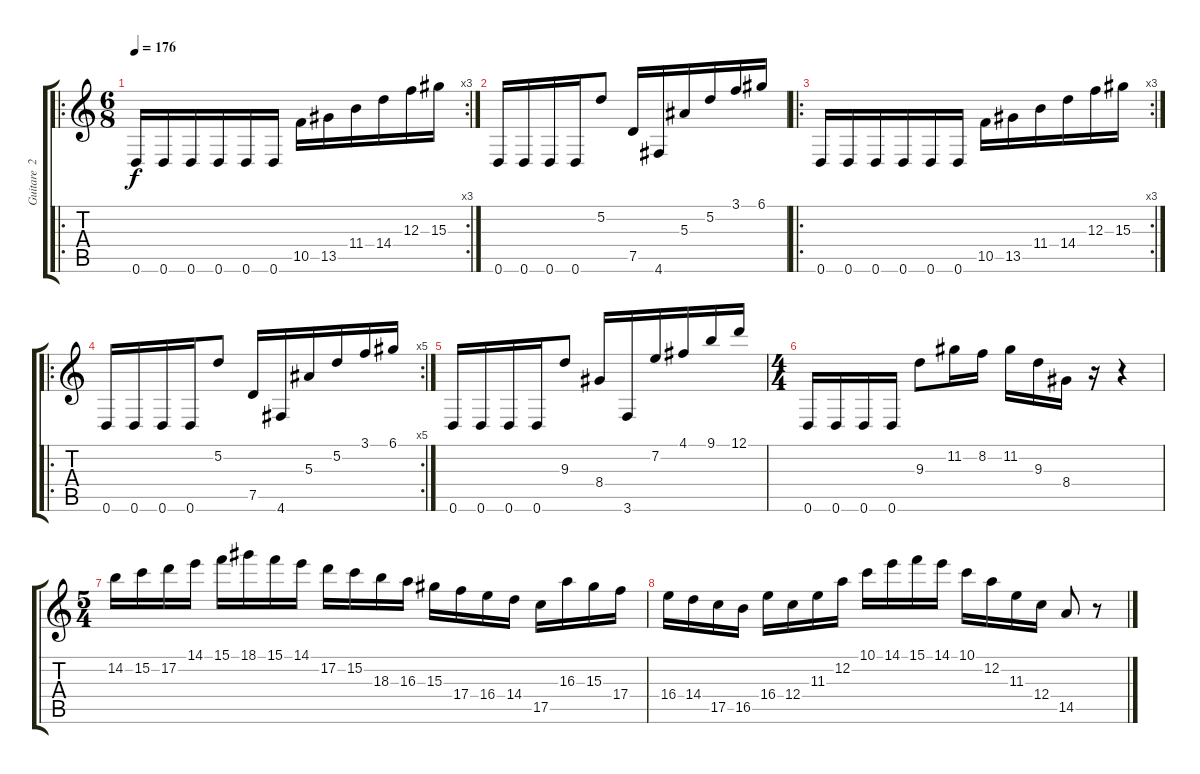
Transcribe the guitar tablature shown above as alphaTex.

\track ("Guitare  2" "Guitare  2") {instrument distortionguitar}
\staff {score tabs}
\tuning (D4 A3 F3 C3 G2 D2) {hide}
\ro
\rc 3
\ts (6 8)
\tempo 176
\clef g2
\ks c
0.6.16{dy f} 0.6.16 0.6.16 0.6.16 0.6.16 0.6.16 10.5.16 13.5.16 11.4.16 14.4.16 12.3.16 15.3.16 |
0.6.16 0.6.16 0.6.16 0.6.16 5.2.8 7.5.16 4.6.16 5.3.16 5.2.16 3.1.16 6.1.16 |
\ro
\rc 3
0.6.16 0.6.16 0.6.16 0.6.16 0.6.16 0.6.16 10.5.16 13.5.16 11.4.16 14.4.16 12.3.16 15.3.16 |
\ro
\rc 5
0.6.16 0.6.16 0.6.16 0.6.16 5.2.8 7.5.16 4.6.16 5.3.16 5.2.16 3.1.16 6.1.16 |
0.6.16 0.6.16 0.6.16 0.6.16 9.3.8 8.4.16 3.6.16 7.2.16 4.1.16 9.1.16 12.1.16 |
\ts (4 4)
0.6.16 0.6.16 0.6.16 0.6.16 9.3.8 11.2.16 8.2.16 11.2.16 9.3.16 8.4.16 r.16 r.4 |
\ts (5 4)
14.2.16 15.2.16 17.2.16 14.1.16 15.1.16 18.1.16 15.1.16 14.1.16 17.2.16 15.2.16 18.3.16 16.3.16 15.3.16 17.4.16 16.4.16 14.4.16 17.5.16 16.3.16 15.3.16 17.4.16 |
16.4.16 14.4.16 17.5.16 16.5.16 16.4.16 12.4.16 11.3.16 12.2.16 10.1.16 14.1.16 15.1.16 14.1.16 10.1.16 12.2.16 11.3.16 12.4.16 14.5.8 r.8
